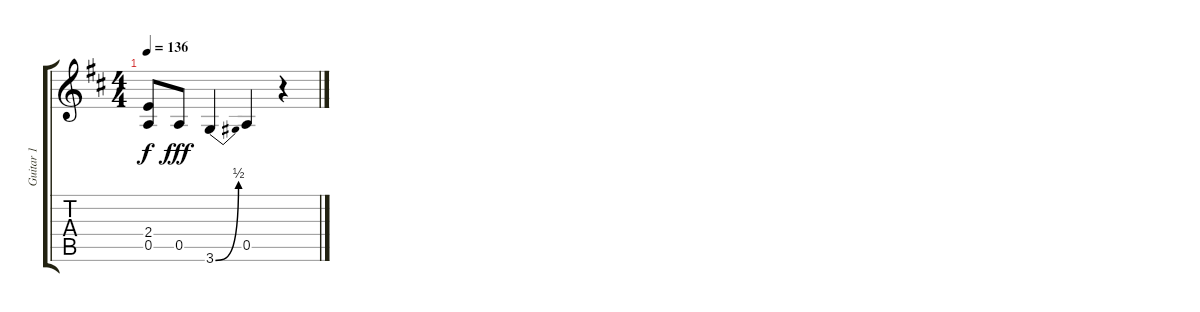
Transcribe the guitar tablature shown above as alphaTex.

\track ("Guitar 1" "Guitar 1") {instrument overdrivenguitar}
\staff {score tabs}
\tuning (E4 B3 G3 D3 A2 E2) {hide}
\ts (4 4)
\tempo 136
\clef g2
\ks d
(2.4{t} 0.5{t}).8{dy f} 0.5.8{dy fff} 3.6{be (bend 0 0 60 2)}.4 0.5.4 r.4
